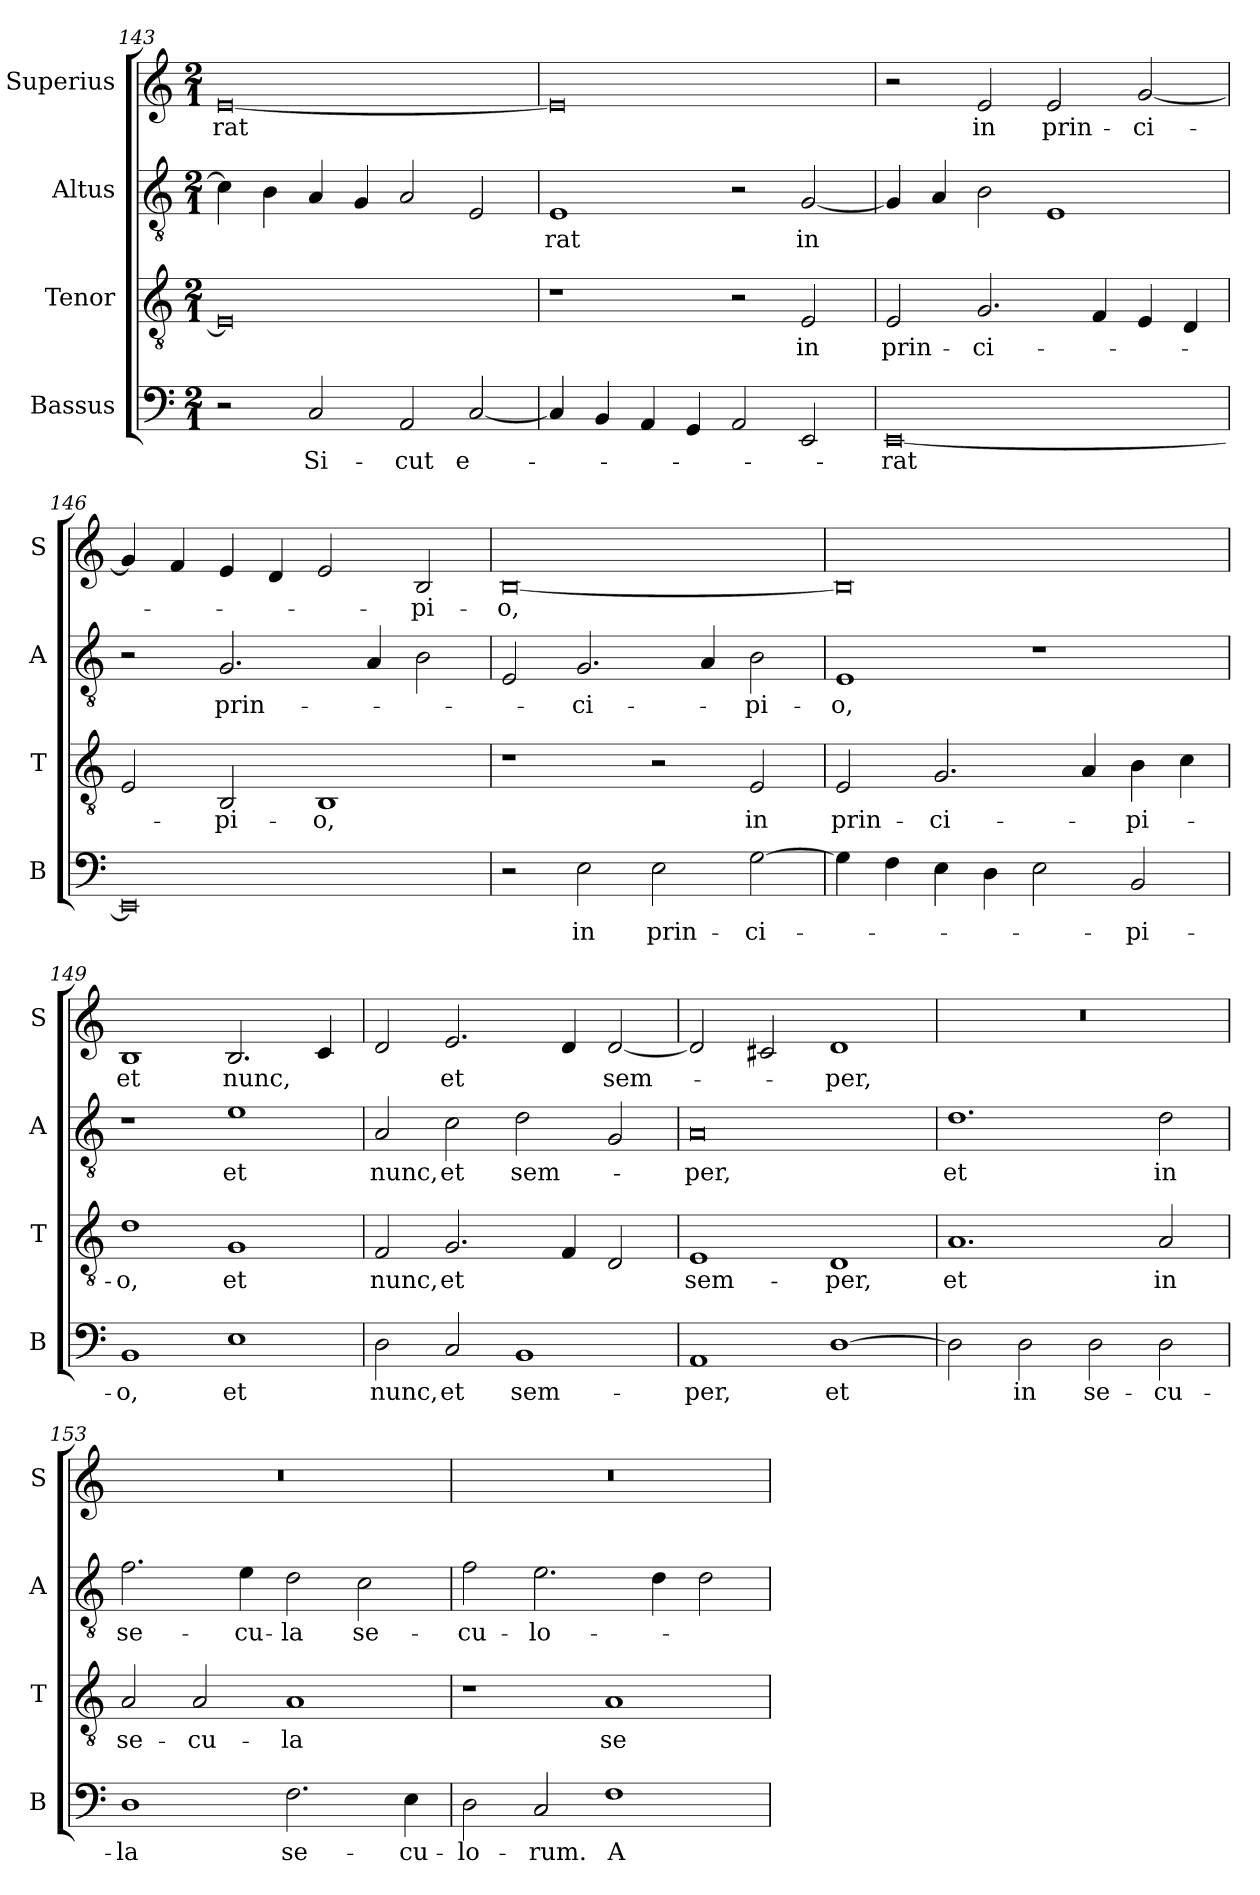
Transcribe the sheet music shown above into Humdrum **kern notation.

**kern	**text	**kern	**text	**kern	**text	**kern	**text
*part4	*part4	*part3	*part3	*part2	*part2	*part1	*part1
*staff4	*staff4	*staff3	*staff3	*staff2	*staff2	*staff1	*staff1
*I"Bassus	*	*I"Tenor	*	*I"Altus	*	*I"Superius	*
*I'B	*	*I'T	*	*I'A	*	*I'S	*
*clefF4	*	*clefGv2	*	*clefGv2	*	*clefG2	*
*k[]	*	*k[]	*	*k[]	*	*k[]	*
*C:	*	*C:	*	*C:	*	*C:	*
*M2/1	*	*M2/1	*	*M2/1	*	*M2/1	*
=143	=143	=143	=143	=143	=143	=143	=143
2r	.	0E]	.	4c]	.	[0e	-rat
.	.	.	.	4B	.	.	.
2C	Si-	.	.	4A	.	.	.
.	.	.	.	4G	.	.	.
2AA	-cut	.	.	2A	.	.	.
[2C	e-	.	.	2E	.	.	.
=144	=144	=144	=144	=144	=144	=144	=144
4C]	.	1r	.	1E	-rat	0e]	.
4BB	.	.	.	.	.	.	.
4AA	.	.	.	.	.	.	.
4GG	.	.	.	.	.	.	.
2AA	.	2r	.	2r	.	.	.
2EE	.	2E	in	[2G	in	.	.
=145	=145	=145	=145	=145	=145	=145	=145
[0EE	-rat	2E	prin-	4G]	.	2r	.
.	.	.	.	4A	.	.	.
.	.	2.G	-ci-	2B	.	2e	in
.	.	.	.	1E	.	2e	prin-
.	.	4F	.	.	.	.	.
.	.	4E	.	.	.	[2g	-ci-
.	.	4D	.	.	.	.	.
=146	=146	=146	=146	=146	=146	=146	=146
0EE]	.	2E	.	2r	.	4g]	.
.	.	.	.	.	.	4f	.
.	.	2BB	-pi-	2.G	prin-	4e	.
.	.	.	.	.	.	4d	.
.	.	1BB	-o,	.	.	2e	.
.	.	.	.	4A	.	.	.
.	.	.	.	2B	.	2B	-pi-
=147	=147	=147	=147	=147	=147	=147	=147
2r	.	1r	.	2E	.	[0B	-o,
2E	in	.	.	2.G	-ci-	.	.
2E	prin-	2r	.	.	.	.	.
.	.	.	.	4A	.	.	.
[2G	-ci-	2E	in	2B	-pi-	.	.
=148	=148	=148	=148	=148	=148	=148	=148
4G]	.	2E	prin-	1E	-o,	0B]	.
4F	.	.	.	.	.	.	.
4E	.	2.G	-ci-	.	.	.	.
4D	.	.	.	.	.	.	.
2E	.	.	.	1r	.	.	.
.	.	4A	.	.	.	.	.
2BB	-pi-	4B	-pi-	.	.	.	.
.	.	4c	.	.	.	.	.
=149	=149	=149	=149	=149	=149	=149	=149
1BB	-o,	1d	-o,	1r	.	1B	et
1E	et	1G	et	1e	et	2.B	nunc,
.	.	.	.	.	.	4c	.
=150	=150	=150	=150	=150	=150	=150	=150
2D	nunc,	2F	nunc,	2A	nunc,	2d	.
2C	et	2.G	et	2c	et	2.e	et
1BB	sem-	.	.	2d	sem-	.	.
.	.	4F	.	.	.	4d	.
.	.	2D	.	2G	.	[2d	sem-
=151	=151	=151	=151	=151	=151	=151	=151
1AA	-per,	1E	sem-	0A	-per,	2d]	.
.	.	.	.	.	.	2c#X	.
[1D	et	1D	-per,	.	.	1d	-per,
=152	=152	=152	=152	=152	=152	=152	=152
2D]	.	1.A	et	1.d	et	0r	.
2D	in	.	.	.	.	.	.
2D	se-	.	.	.	.	.	.
2D	-cu-	2A	in	2d	in	.	.
=153	=153	=153	=153	=153	=153	=153	=153
1D	-la	2A	se-	2.f	se-	0r	.
.	.	2A	-cu-	.	.	.	.
.	.	.	.	4e	-cu-	.	.
2.F	se-	1A	-la	2d	-la	.	.
.	.	.	.	2c	se-	.	.
4E	-cu-	.	.	.	.	.	.
=154	=154	=154	=154	=154	=154	=154	=154
2D	-lo-	1r	.	2f	-cu-	0r	.
2C	-rum.	.	.	2.e	-lo-	.	.
1F	A-	1A	se-	.	.	.	.
.	.	.	.	4d	.	.	.
.	.	.	.	2d	.	.	.
=	=	=	=	=	=	=	=
*-	*-	*-	*-	*-	*-	*-	*-
